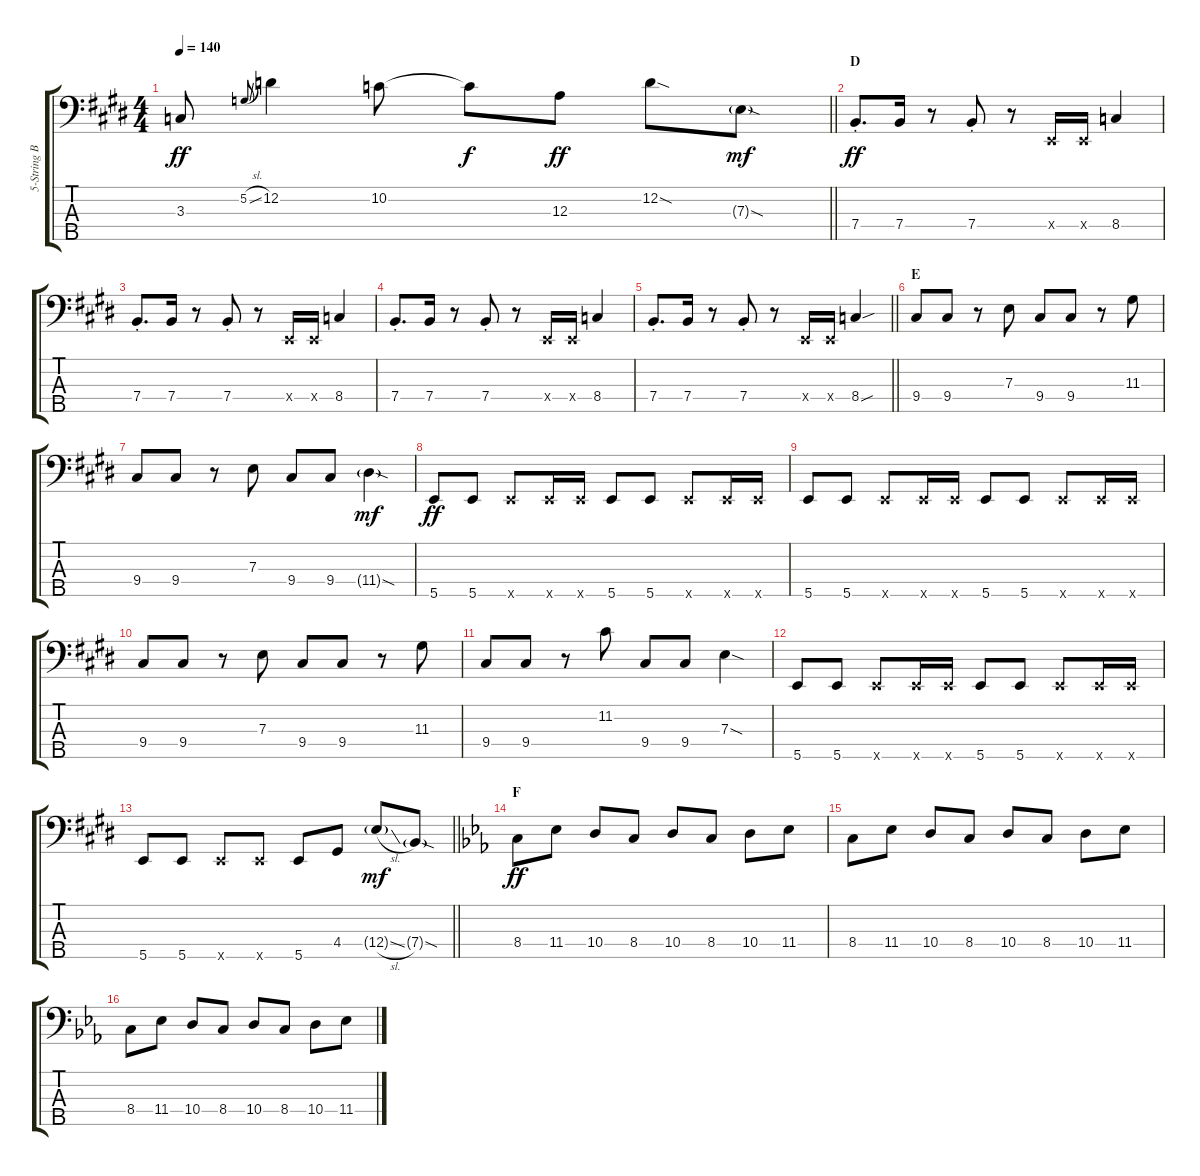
\track ("5-String Bass I" "5-String B") {instrument electricbasspick}
\staff {score tabs}
\tuning (G2 D2 A1 E1 B0) {hide}
\ts (4 4)
\tempo 140
\clef f4
\barLineRight lightlight
\ks e
3.3.8{dy ff} 5.2{sl}.8{gr onbeat} 12.2.4 10.2.8 10.2{t}.8{dy f} 12.3.8{dy ff} 12.2{sod}.8 7.3{sod g}.8{dy mf} |
\section ("" "D")
7.4{st}.8{d dy ff} 7.4.16 r.8 7.4{st}.8 r.8 0.4{x}.16 0.4{x}.16 8.4.4 |
7.4{st}.8{d} 7.4.16 r.8 7.4{st}.8 r.8 0.4{x}.16 0.4{x}.16 8.4.4 |
7.4{st}.8{d} 7.4.16 r.8 7.4{st}.8 r.8 0.4{x}.16 0.4{x}.16 8.4.4 |
\barLineRight lightlight
7.4{st}.8{d} 7.4.16 r.8 7.4{st}.8 r.8 0.4{x}.16 0.4{x}.16 8.4{sou}.4 |
\section ("" "E")
9.4.8 9.4.8 r.8 7.3.8 9.4.8 9.4.8 r.8 11.3.8 |
9.4.8 9.4.8 r.8 7.3.8 9.4.8 9.4.8 11.4{sod g}.4{dy mf} |
5.5.8{dy ff} 5.5.8 5.5{x}.8 5.5{x}.16 5.5{x}.16 5.5.8 5.5.8 5.5{x}.8 5.5{x}.16 5.5{x}.16 |
5.5.8 5.5.8 5.5{x}.8 5.5{x}.16 5.5{x}.16 5.5.8 5.5.8 5.5{x}.8 5.5{x}.16 5.5{x}.16 |
9.4.8 9.4.8 r.8 7.3.8 9.4.8 9.4.8 r.8 11.3.8 |
9.4.8 9.4.8 r.8 11.2.8 9.4.8 9.4.8 7.3{sod}.4 |
5.5.8 5.5.8 5.5{x}.8 5.5{x}.16 5.5{x}.16 5.5.8 5.5.8 5.5{x}.8 5.5{x}.16 5.5{x}.16 |
\barLineRight lightlight
5.5.8 5.5.8 5.5{x}.8 5.5{x}.8 5.5.8 4.4.8 12.4{sl g}.8{dy mf} 7.4{sod g}.8 |
\section ("" "F")
\ks eb
8.4.8{dy ff} 11.4.8 10.4.8 8.4.8 10.4.8 8.4.8 10.4.8 11.4.8 |
8.4.8 11.4.8 10.4.8 8.4.8 10.4.8 8.4.8 10.4.8 11.4.8 |
8.4.8 11.4.8 10.4.8 8.4.8 10.4.8 8.4.8 10.4.8 11.4.8
